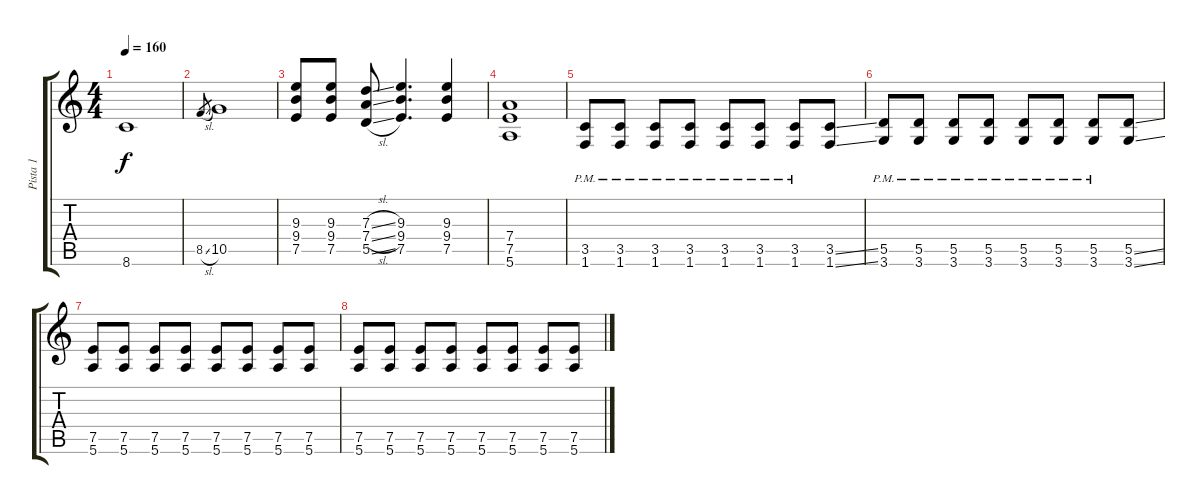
\track ("Pista 1" "Pista 1") {instrument overdrivenguitar}
\staff {score tabs}
\tuning (E4 B3 G3 D3 A2 E2) {hide}
\ts (4 4)
\tempo 160
\clef g2
\ks c
8.6.1{dy f} |
8.5{sl}.8{gr} 10.5.1 |
(9.3 9.4 7.5).8 (9.3 9.4 7.5).8 (7.3{sl} 7.4{sl} 5.5{sl}).8 (9.3 9.4 7.5).4{d} (9.3 9.4 7.5).4 |
(7.4 7.5 5.6).1 |
(3.5{pm} 1.6{pm}).8 (3.5{pm} 1.6{pm}).8 (3.5{pm} 1.6{pm}).8 (3.5{pm} 1.6{pm}).8 (3.5{pm} 1.6{pm}).8 (3.5{pm} 1.6{pm}).8 (3.5{pm} 1.6{pm}).8 (3.5{ss} 1.6{ss}).8 |
(5.5{pm} 3.6{pm}).8 (5.5{pm} 3.6{pm}).8 (5.5{pm} 3.6{pm}).8 (5.5{pm} 3.6{pm}).8 (5.5{pm} 3.6{pm}).8 (5.5{pm} 3.6{pm}).8 (5.5{pm} 3.6{pm}).8 (5.5{ss} 3.6{ss}).8 |
(7.5 5.6).8 (7.5 5.6).8 (7.5 5.6).8 (7.5 5.6).8 (7.5 5.6).8 (7.5 5.6).8 (7.5 5.6).8 (7.5 5.6).8 |
(7.5 5.6).8 (7.5 5.6).8 (7.5 5.6).8 (7.5 5.6).8 (7.5 5.6).8 (7.5 5.6).8 (7.5 5.6).8 (7.5 5.6).8
